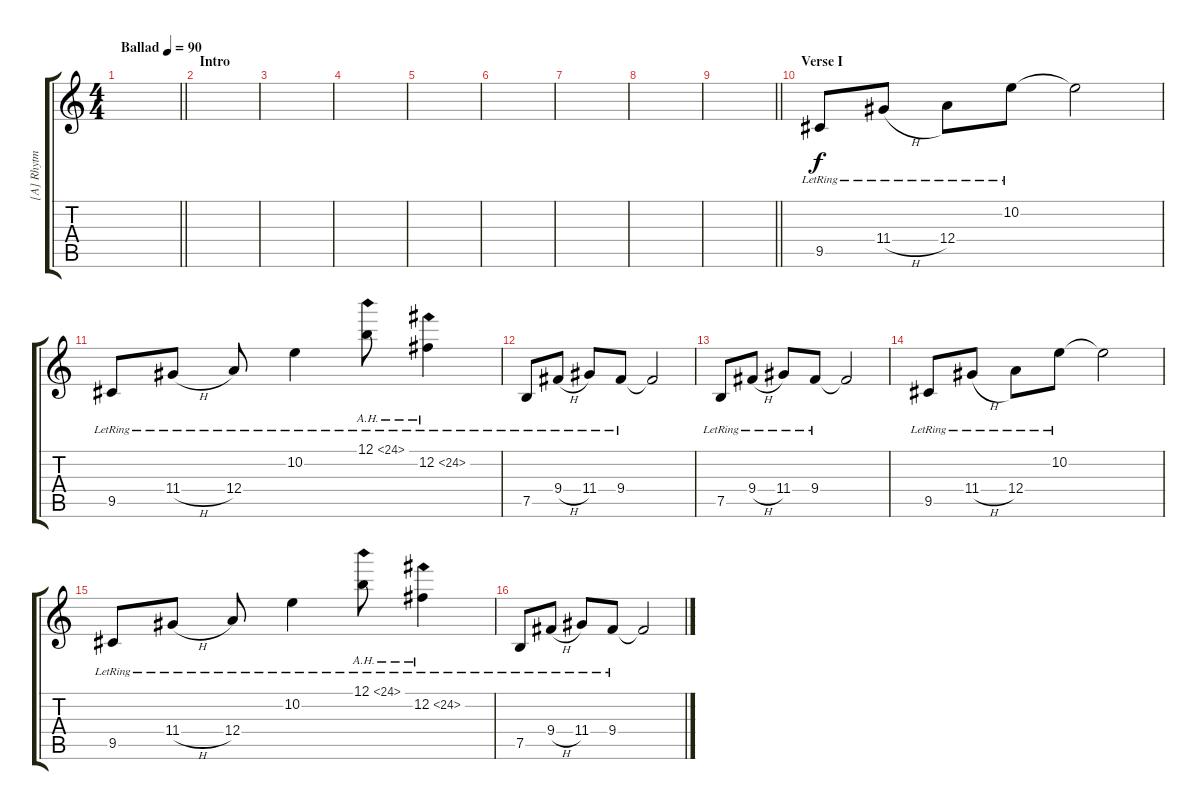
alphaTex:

\track ("[A] Rhytm Guitar II (Alex)" "[A] Rhytm ") {instrument distortionguitar}
\staff {score tabs}
\tuning (B3 Gb3 D3 A2 E2 B1) {hide}
\ts (4 4)
\tempo (90 "Ballad")
\clef g2
\barLineRight lightlight
\ks c
|
\section ("" "Intro")
|
|
|
|
|
|
|
\barLineRight lightlight
|
\section ("" "Verse I")
9.5{lr}.8{instrument electricguitarclean} 11.4{h lr}.8 12.4{lr}.8 10.2{lr}.8 10.2{t}.2 |
9.5{lr}.8 11.4{h lr}.8 12.4{lr}.8 10.2{lr}.4 12.1{ah 12 lr}.8 12.2{ah 12 lr}.4 |
7.5{lr}.8 9.4{h lr}.8 11.4{lr}.8 9.4{lr}.8 9.4{t}.2 |
7.5{lr}.8 9.4{h lr}.8 11.4{lr}.8 9.4{lr}.8 9.4{t}.2 |
9.5{lr}.8{instrument electricguitarclean} 11.4{h lr}.8 12.4{lr}.8 10.2{lr}.8 10.2{t}.2 |
9.5{lr}.8 11.4{h lr}.8 12.4{lr}.8 10.2{lr}.4 12.1{ah 12 lr}.8 12.2{ah 12 lr}.4 |
7.5{lr}.8 9.4{h lr}.8 11.4{lr}.8 9.4{lr}.8 9.4{t}.2
